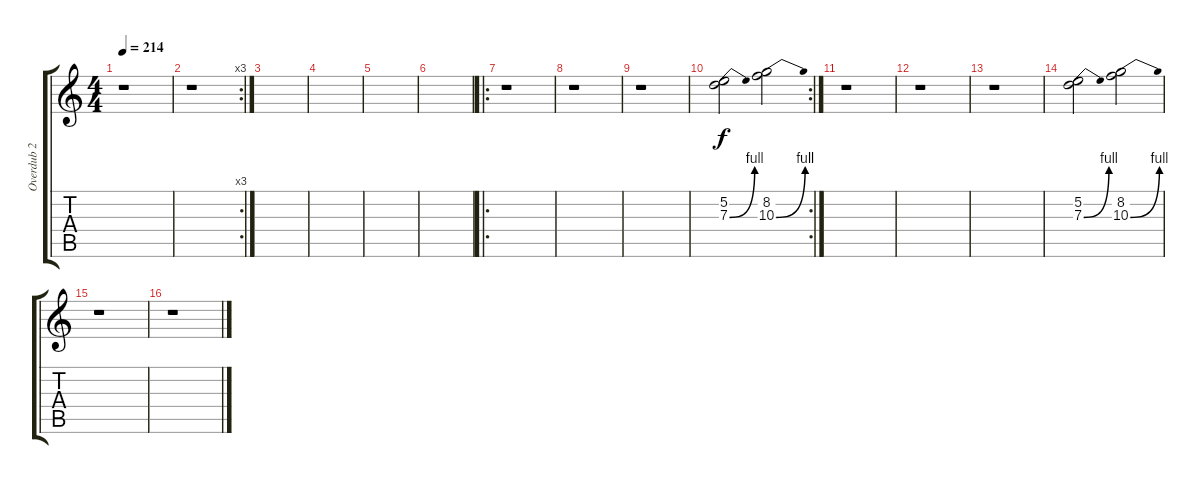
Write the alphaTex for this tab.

\track ("Overdub 2" "Overdub 2") {instrument distortionguitar}
\staff {score tabs}
\tuning (E4 B3 G3 D3 A2 E2) {hide}
\ts (4 4)
\tempo 214
\clef g2
\ks c
r.1{dy f} |
\rc 3
r.1 |
|
|
|
|
\ro
r.1 |
r.1 |
r.1 |
\rc 2
(5.2 7.3{be (bend 0 0 60 4)}).2 (8.2 10.3{be (bend 0 0 60 4)}).2 |
r.1 |
r.1 |
r.1 |
(5.2 7.3{be (bend 0 0 60 4)}).2 (8.2 10.3{be (bend 0 0 60 4)}).2 |
r.1 |
r.1
